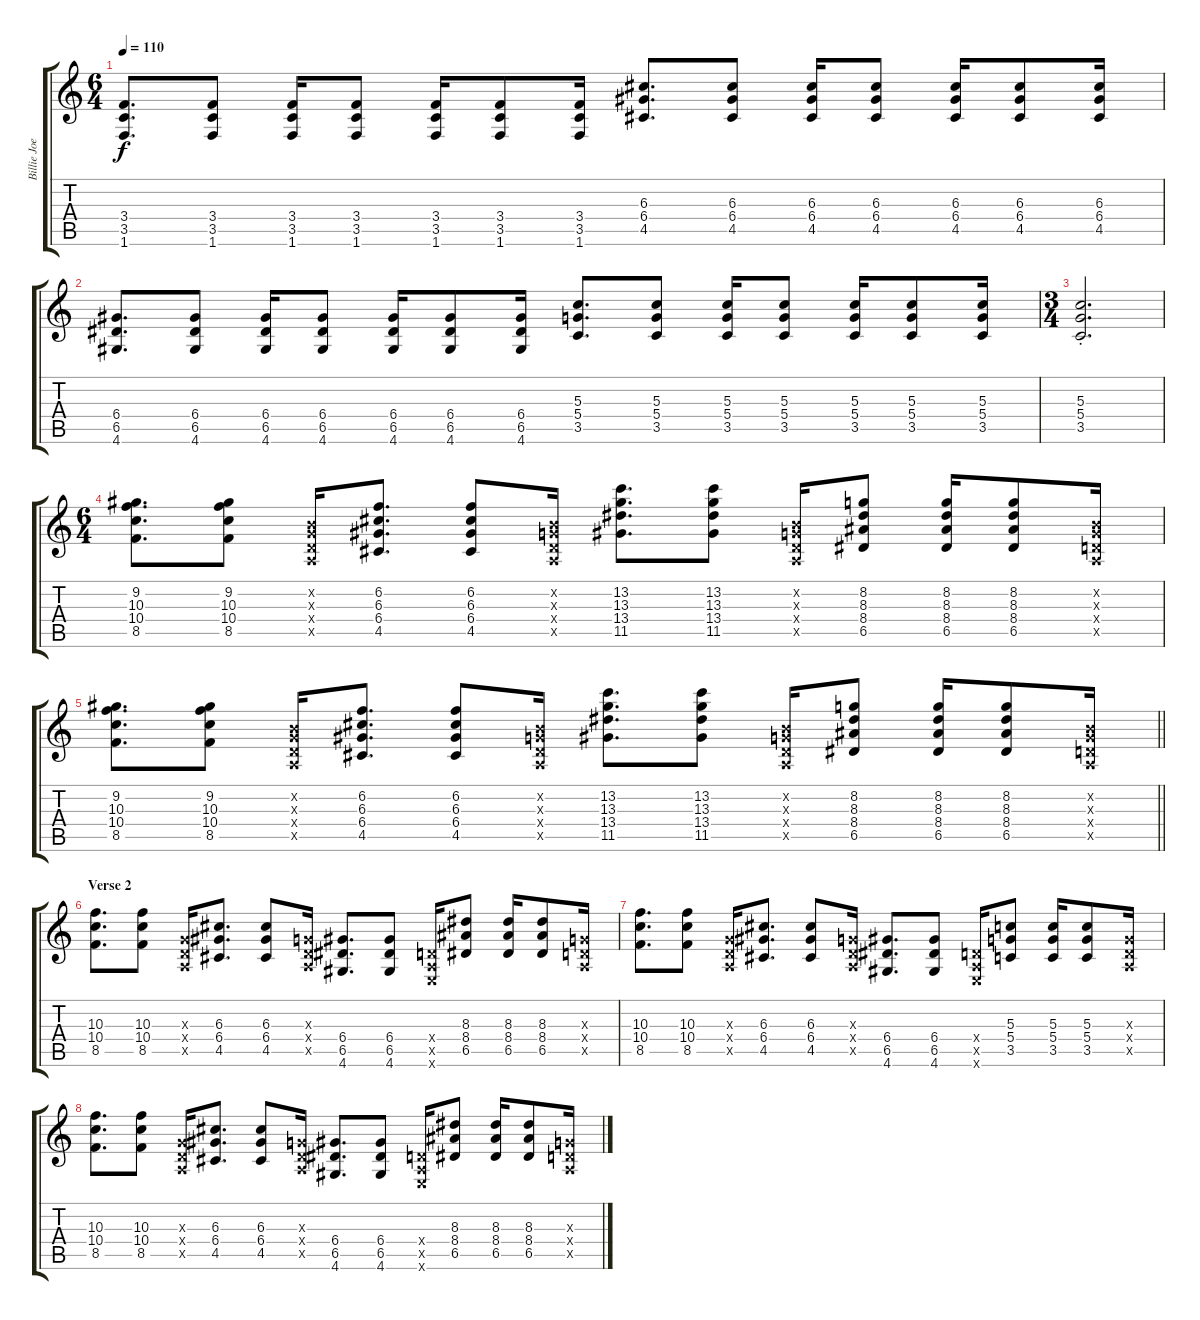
\track ("Billie Joe Armstrong (Lead Guitar)" "Billie Joe") {instrument distortionguitar}
\staff {score tabs}
\tuning (E4 B3 G3 D3 A2 E2) {hide}
\ts (6 4)
\tempo 110
\clef g2
\ks c
(3.4 3.5 1.6).8{d dy f} (3.4 3.5 1.6).8 (3.4 3.5 1.6).16 (3.4 3.5 1.6).8 (3.4 3.5 1.6).16 (3.4 3.5 1.6).8 (3.4 3.5 1.6).16 (6.3 6.4 4.5).8{d} (6.3 6.4 4.5).8 (6.3 6.4 4.5).16 (6.3 6.4 4.5).8 (6.3 6.4 4.5).16 (6.3 6.4 4.5).8 (6.3 6.4 4.5).16 |
(6.4 6.5 4.6).8{d} (6.4 6.5 4.6).8 (6.4 6.5 4.6).16 (6.4 6.5 4.6).8 (6.4 6.5 4.6).16 (6.4 6.5 4.6).8 (6.4 6.5 4.6).16 (5.3 5.4 3.5).8{d} (5.3 5.4 3.5).8 (5.3 5.4 3.5).16 (5.3 5.4 3.5).8 (5.3 5.4 3.5).16 (5.3 5.4 3.5).8 (5.3 5.4 3.5).16 |
\ts (3 4)
(5.3{st} 5.4{st} 3.5{st}).2{d} |
\ts (6 4)
(9.2 10.3 10.4 8.5).8{d} (9.2 10.3 10.4 8.5).8 (0.2{x} 0.3{x} 0.4{x} 0.5{x}).16 (6.2 6.3 6.4 4.5).8{d} (6.2 6.3 6.4 4.5).8 (0.2{x} 0.3{x} 0.4{x} 0.5{x}).16 (13.2 13.3 13.4 11.5).8{d} (13.2 13.3 13.4 11.5).8 (0.2{x} 0.3{x} 0.4{x} 0.5{x}).16 (8.2 8.3 8.4 6.5).8 (8.2 8.3 8.4 6.5).16 (8.2 8.3 8.4 6.5).8 (0.2{x} 0.3{x} 0.4{x} 0.5{x}).16 |
\barLineRight lightlight
(9.2 10.3 10.4 8.5).8{d} (9.2 10.3 10.4 8.5).8 (0.2{x} 0.3{x} 0.4{x} 0.5{x}).16 (6.2 6.3 6.4 4.5).8{d} (6.2 6.3 6.4 4.5).8 (0.2{x} 0.3{x} 0.4{x} 0.5{x}).16 (13.2 13.3 13.4 11.5).8{d} (13.2 13.3 13.4 11.5).8 (0.2{x} 0.3{x} 0.4{x} 0.5{x}).16 (8.2 8.3 8.4 6.5).8 (8.2 8.3 8.4 6.5).16 (8.2 8.3 8.4 6.5).8 (0.2{x} 0.3{x} 0.4{x} 0.5{x}).16 |
\section ("" "Verse 2")
(10.3 10.4 8.5).8{d} (10.3 10.4 8.5).8 (0.3{x} 0.4{x} 0.5{x}).16 (6.3 6.4 4.5).8{d} (6.3 6.4 4.5).8 (0.3{x} 0.4{x} 0.5{x}).16 (6.4 6.5 4.6).8{d} (6.4 6.5 4.6).8 (0.4{x} 0.5{x} 0.6{x}).16 (8.3 8.4 6.5).8 (8.3 8.4 6.5).16 (8.3 8.4 6.5).8 (0.3{x} 0.4{x} 0.5{x}).16 |
(10.3 10.4 8.5).8{d} (10.3 10.4 8.5).8 (0.3{x} 0.4{x} 0.5{x}).16 (6.3 6.4 4.5).8{d} (6.3 6.4 4.5).8 (0.3{x} 0.4{x} 0.5{x}).16 (6.4 6.5 4.6).8{d} (6.4 6.5 4.6).8 (0.4{x} 0.5{x} 0.6{x}).16 (5.3 5.4 3.5).8 (5.3 5.4 3.5).16 (5.3 5.4 3.5).8 (0.3{x} 0.4{x} 0.5{x}).16 |
(10.3 10.4 8.5).8{d} (10.3 10.4 8.5).8 (0.3{x} 0.4{x} 0.5{x}).16 (6.3 6.4 4.5).8{d} (6.3 6.4 4.5).8 (0.3{x} 0.4{x} 0.5{x}).16 (6.4 6.5 4.6).8{d} (6.4 6.5 4.6).8 (0.4{x} 0.5{x} 0.6{x}).16 (8.3 8.4 6.5).8 (8.3 8.4 6.5).16 (8.3 8.4 6.5).8 (0.3{x} 0.4{x} 0.5{x}).16
